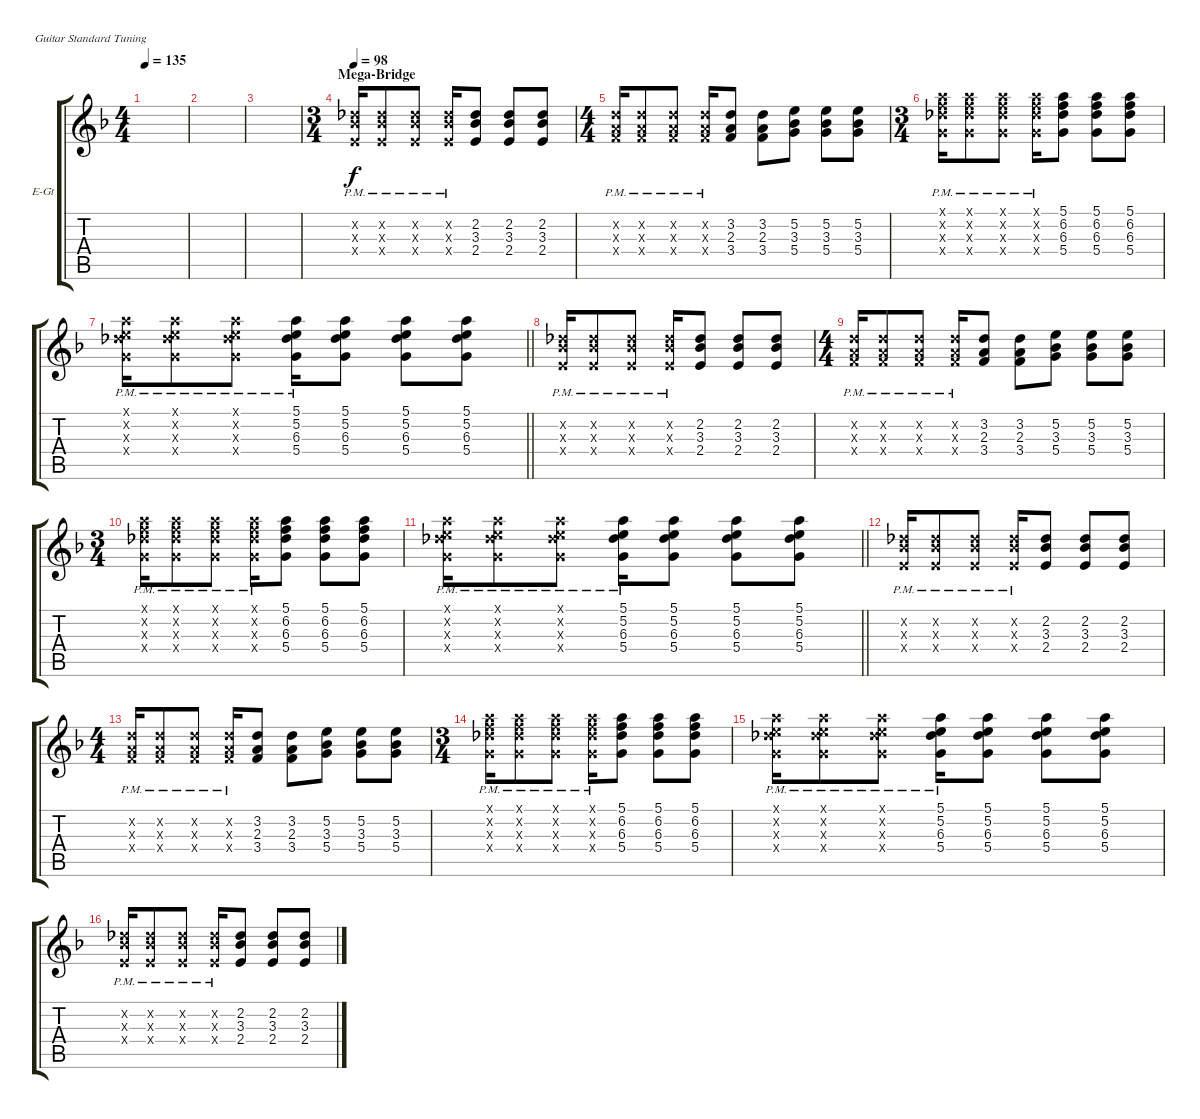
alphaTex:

\bracketExtendMode groupsimilarinstruments
\firstSystemTrackNameOrientation horizontal
\otherSystemsTrackNameOrientation horizontal
\track ("guitar drive (Rodion Kravkl)" "E-Gt") {instrument electricguitarclean}
\staff {score tabs}
\tuning (E4 B3 G3 D3 A2 E2)
\ts (4 4)
\tempo 135
\clef g2
\ks dminor
|
|
|
\ts (3 4)
\beaming (8 2 2 2 2)
\section ("" "Mega-Bridge")
\tempo 98
\scale
0.333333 (2.2{pm x} 3.3{pm x} 2.4{pm x}).16{dy f} (2.2{pm x} 3.3{pm x} 2.4{pm x}).8 (2.2{pm x} 3.3{pm x} 2.4{pm x}).8 (2.2{pm x} 3.3{pm x} 2.4{pm x}).16 (2.2 3.3 2.4).8 (2.2 3.3 2.4).8 (2.2 3.3 2.4).8 |
\ts (4 4)
\beaming (8 2 2 2 2)
\scale
0.333333 (3.2{pm x} 2.3{pm x} 3.4{pm x}).16 (3.2{pm x} 2.3{pm x} 3.4{pm x}).8 (3.2{pm x} 2.3{pm x} 3.4{pm x}).8 (3.2{pm x} 2.3{pm x} 3.4{pm x}).16 (3.2 2.3 3.4).8 (3.2 2.3 3.4).8 (5.2 3.3 5.4).8 (5.2 3.3 5.4).8 (5.2 3.3 5.4).8 |
\ts (3 4)
\beaming (8 2 2 2 2)
\scale
0.333333 (5.1{pm x} 6.2{pm x} 6.3{pm x} 5.4{pm x}).16 (5.1{pm x} 6.2{pm x} 6.3{pm x} 5.4{pm x}).8 (5.1{pm x} 6.2{pm x} 6.3{pm x} 5.4{pm x}).8 (5.1{pm x} 6.2{pm x} 6.3{pm x} 5.4{pm x}).16 (5.1 6.2 6.3 5.4).8 (5.1 6.2 6.3 5.4).8 (5.1 6.2 6.3 5.4).8 |
\scale
0.256303
\barLineRight lightlight
(5.1{pm x} 5.2{pm x} 6.3{pm x} 5.4{pm x}).16 (5.1{pm x} 5.2{pm x} 6.3{pm x} 5.4{pm x}).8 (5.1{pm x} 5.2{pm x} 6.3{pm x} 5.4{pm x}).8 (5.1{pm} 5.2{pm} 6.3{pm} 5.4{pm}).16 (5.1 5.2 6.3 5.4).8 (5.1 5.2 6.3 5.4).8 (5.1 5.2 6.3 5.4).8 |
\scale
0.256303 (2.2{pm x} 3.3{pm x} 2.4{pm x}).16 (2.2{pm x} 3.3{pm x} 2.4{pm x}).8 (2.2{pm x} 3.3{pm x} 2.4{pm x}).8 (2.2{pm x} 3.3{pm x} 2.4{pm x}).16 (2.2 3.3 2.4).8 (2.2 3.3 2.4).8 (2.2 3.3 2.4).8 |
\ts (4 4)
\beaming (8 2 2 2 2)
\scale
0.487395 (3.2{pm x} 2.3{pm x} 3.4{pm x}).16 (3.2{pm x} 2.3{pm x} 3.4{pm x}).8 (3.2{pm x} 2.3{pm x} 3.4{pm x}).8 (3.2{pm x} 2.3{pm x} 3.4{pm x}).16 (3.2 2.3 3.4).8 (3.2 2.3 3.4).8 (5.2 3.3 5.4).8 (5.2 3.3 5.4).8 (5.2 3.3 5.4).8 |
\ts (3 4)
\beaming (8 2 2 2 2)
\scale
0.487395 (5.1{pm x} 6.2{pm x} 6.3{pm x} 5.4{pm x}).16 (5.1{pm x} 6.2{pm x} 6.3{pm x} 5.4{pm x}).8 (5.1{pm x} 6.2{pm x} 6.3{pm x} 5.4{pm x}).8 (5.1{pm x} 6.2{pm x} 6.3{pm x} 5.4{pm x}).16 (5.1 6.2 6.3 5.4).8 (5.1 6.2 6.3 5.4).8 (5.1 6.2 6.3 5.4).8 |
\scale
0.256303
\barLineRight lightlight
(5.1{pm x} 5.2{pm x} 6.3{pm x} 5.4{pm x}).16 (5.1{pm x} 5.2{pm x} 6.3{pm x} 5.4{pm x}).8 (5.1{pm x} 5.2{pm x} 6.3{pm x} 5.4{pm x}).8 (5.1{pm} 5.2{pm} 6.3{pm} 5.4{pm}).16 (5.1 5.2 6.3 5.4).8 (5.1 5.2 6.3 5.4).8 (5.1 5.2 6.3 5.4).8 |
\scale
0.256303 (2.2{pm x} 3.3{pm x} 2.4{pm x}).16 (2.2{pm x} 3.3{pm x} 2.4{pm x}).8 (2.2{pm x} 3.3{pm x} 2.4{pm x}).8 (2.2{pm x} 3.3{pm x} 2.4{pm x}).16 (2.2 3.3 2.4).8 (2.2 3.3 2.4).8 (2.2 3.3 2.4).8 |
\ts (4 4)
\beaming (8 2 2 2 2)
\scale
0.395904 (3.2{pm x} 2.3{pm x} 3.4{pm x}).16 (3.2{pm x} 2.3{pm x} 3.4{pm x}).8 (3.2{pm x} 2.3{pm x} 3.4{pm x}).8 (3.2{pm x} 2.3{pm x} 3.4{pm x}).16 (3.2 2.3 3.4).8 (3.2 2.3 3.4).8 (5.2 3.3 5.4).8 (5.2 3.3 5.4).8 (5.2 3.3 5.4).8 |
\ts (3 4)
\beaming (8 2 2 2 2)
\scale
0.395904 (5.1{pm x} 6.2{pm x} 6.3{pm x} 5.4{pm x}).16 (5.1{pm x} 6.2{pm x} 6.3{pm x} 5.4{pm x}).8 (5.1{pm x} 6.2{pm x} 6.3{pm x} 5.4{pm x}).8 (5.1{pm x} 6.2{pm x} 6.3{pm x} 5.4{pm x}).16 (5.1 6.2 6.3 5.4).8 (5.1 6.2 6.3 5.4).8 (5.1 6.2 6.3 5.4).8 |
\scale
0.208191 (5.1{pm x} 5.2{pm x} 6.3{pm x} 5.4{pm x}).16 (5.1{pm x} 5.2{pm x} 6.3{pm x} 5.4{pm x}).8 (5.1{pm x} 5.2{pm x} 6.3{pm x} 5.4{pm x}).8 (5.1{pm} 5.2{pm} 6.3{pm} 5.4{pm}).16 (5.1 5.2 6.3 5.4).8 (5.1 5.2 6.3 5.4).8 (5.1 5.2 6.3 5.4).8 |
\scale
0.208191 (2.2{pm x} 3.3{pm x} 2.4{pm x}).16 (2.2{pm x} 3.3{pm x} 2.4{pm x}).8 (2.2{pm x} 3.3{pm x} 2.4{pm x}).8 (2.2{pm x} 3.3{pm x} 2.4{pm x}).16 (2.2 3.3 2.4).8 (2.2 3.3 2.4).8 (2.2 3.3 2.4).8
